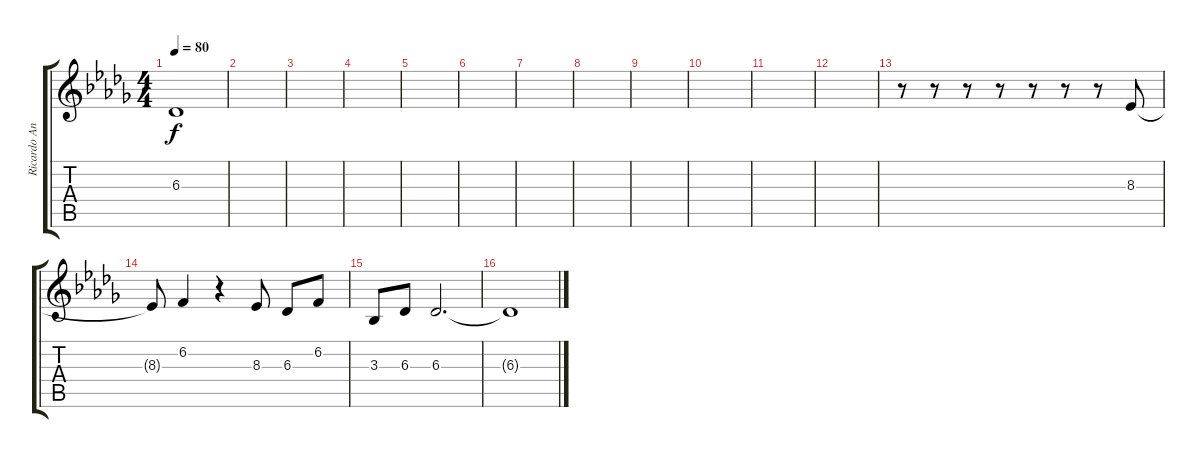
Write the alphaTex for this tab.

\track ("Ricardo Andrade" "Ricardo An") {instrument tenorsax}
\staff {score tabs}
\tuning (E4 B3 G3 D3 A2 E2) {hide}
\ts (4 4)
\tempo 80
\clef g2
\ks bbminor
6.3{t}.1{dy f} |
|
|
|
|
|
|
|
|
|
|
|
r.8 r.8 r.8 r.8 r.8 r.8 r.8 8.3.8 |
8.3{t}.8 6.2.4 r.4 8.3.8 6.3.8 6.2.8 |
3.3.8{volume 0} 6.3.8 6.3.2{d} |
6.3{t}.1
